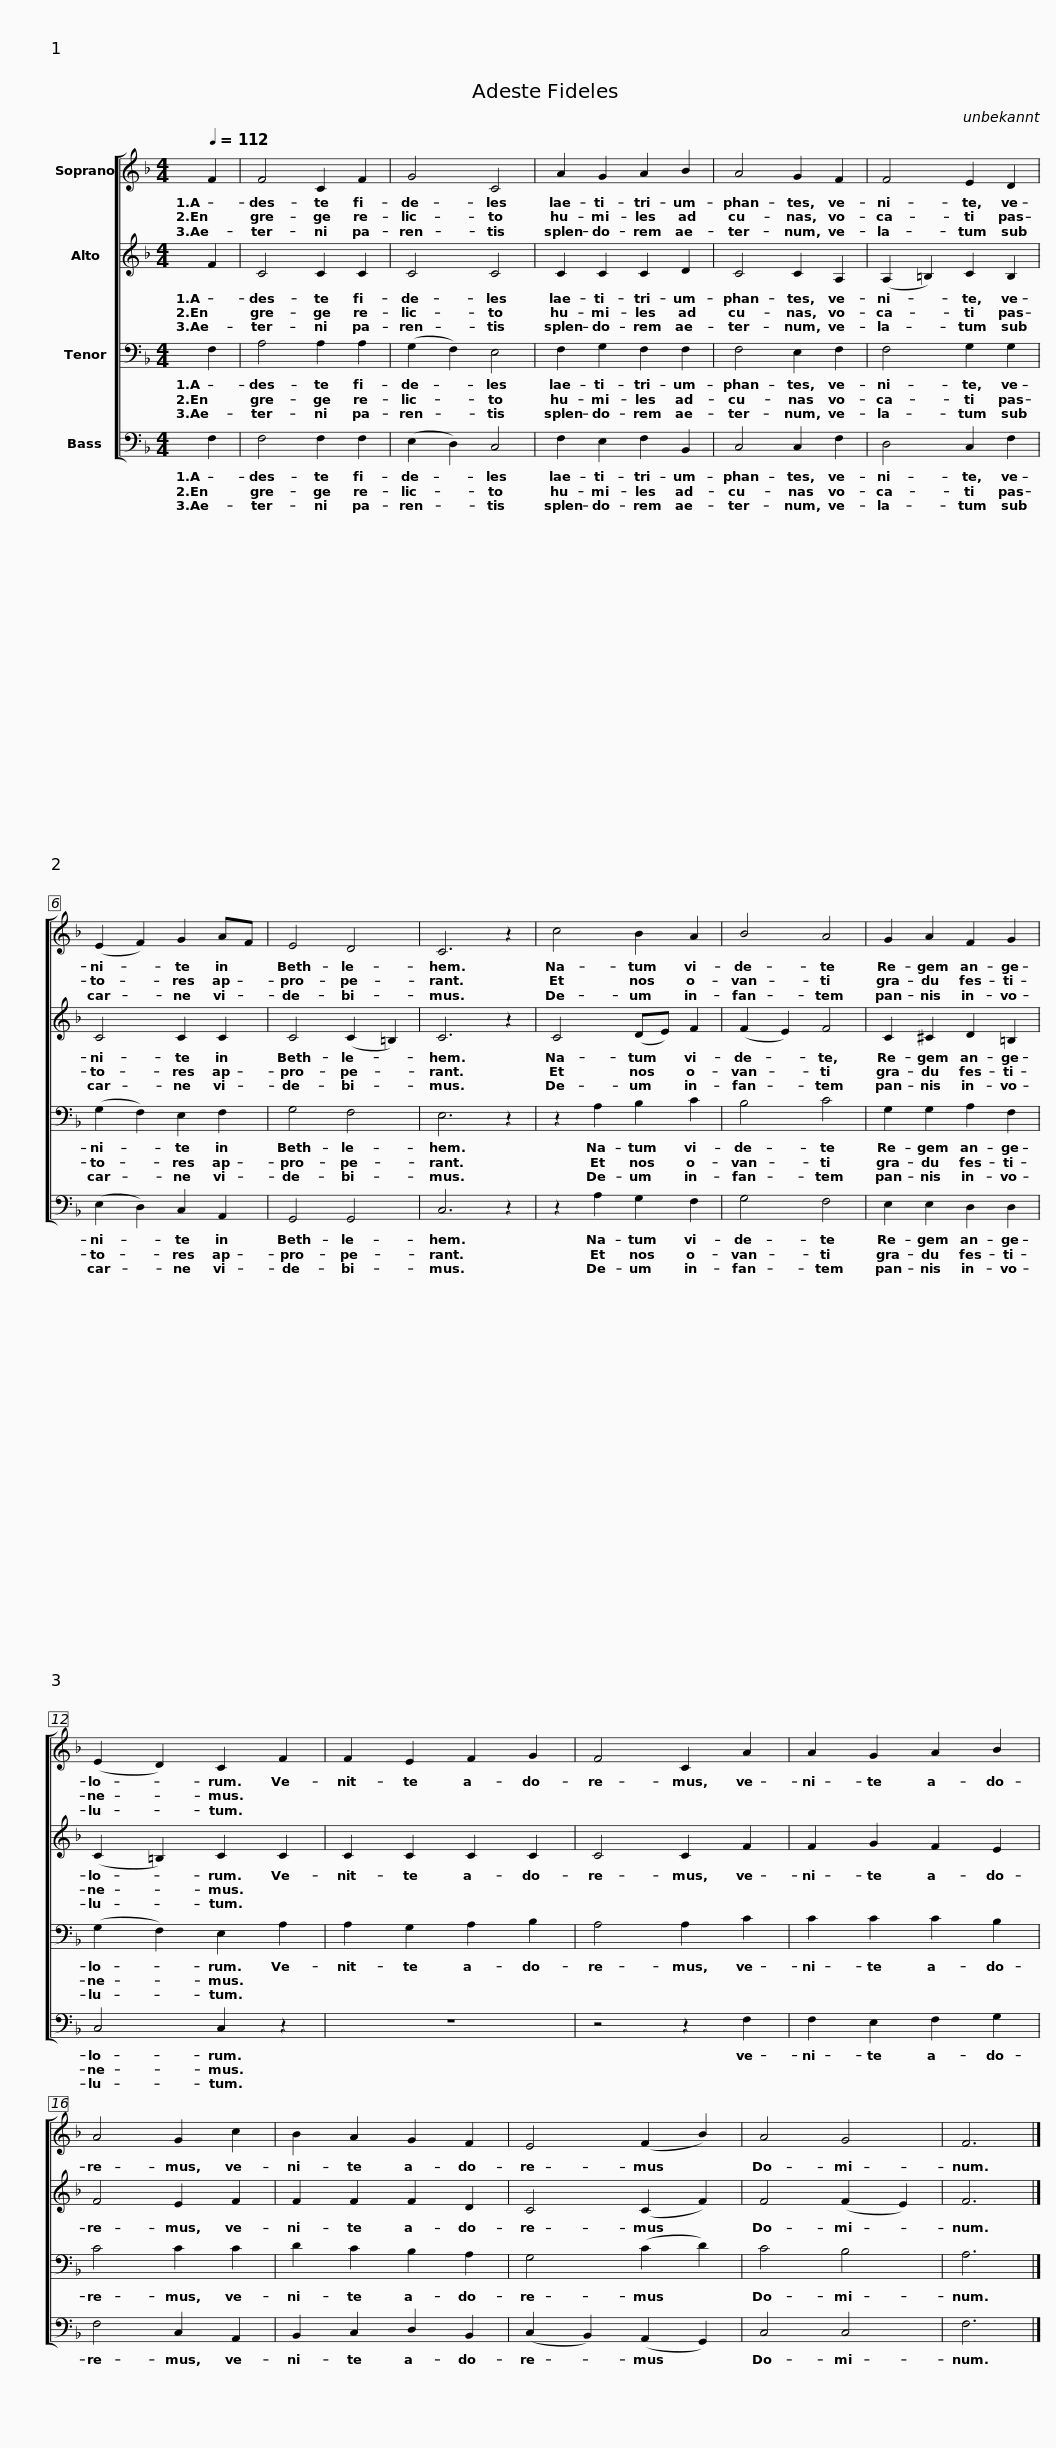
X:1
%%score [ 1 2 3 4 ]
L:1/8
Q:1/4=112
M:4/4
I:linebreak $
K:F
V:1 treble
V:2 treble
V:3 bass
V:4 bass
V:1
 F2 | F4 C2 F2 | G4 C4 | A2 G2 A2 B2 | A4 G2 F2 | %5
 F4 E2 D2 |$ (E2 F2) G2 AF | E4 D4 | C6 z2 | c4 B2 A2 | %10
 B4 A4 | G2 A2 F2 G2 |$ (E2 D2) C2 F2 | F2 E2 F2 G2 | F4 C2 A2 | %15
 A2 G2 A2 B2 | A4 G2 c2 | B2 A2 G2 F2 | E4 (F2 B2) |$ A4 G4 | %20
 F6 |] %21
V:2
 F2 | C4 C2 C2 | C4 C4 | C2 C2 C2 D2 | C4 C2 A,2 | %5
 (A,2 =B,2) C2 B,2 |$ C4 C2 C2 | C4 (C2 =B,2) | C6 z2 | C4 (DE) F2 | %10
 (F2 E2) F4 | C2 ^C2 D2 =B,2 |$ (C2 =B,2) C2 C2 | C2 C2 C2 C2 | C4 C2 F2 | %15
 F2 G2 F2 E2 | F4 E2 F2 | F2 F2 F2 D2 | C4 (C2 F2) |$ F4 (F2 E2) | %20
 F6 |] %21
V:3
 F,2 | A,4 A,2 A,2 | (G,2 F,2) E,4 | F,2 G,2 F,2 F,2 | F,4 E,2 F,2 | %5
 F,4 G,2 G,2 |$ (G,2 F,2) E,2 F,2 | G,4 F,4 | E,6 z2 | z2 A,2 B,2 C2 | %10
 B,4 C4 | G,2 G,2 A,2 F,2 |$ (G,2 F,2) E,2 A,2 | A,2 G,2 A,2 B,2 | A,4 A,2 C2 | %15
 C2 C2 C2 B,2 | C4 C2 C2 | D2 C2 B,2 A,2 | G,4 (C2 D2) |$ C4 B,4 | %20
 A,6 |] %21
V:4
 F,2 | F,4 F,2 F,2 | (E,2 D,2) C,4 | F,2 E,2 F,2 B,,2 | C,4 C,2 F,2 | %5
 D,4 C,2 F,2 |$ (E,2 D,2) C,2 A,,2 | G,,4 G,,4 | C,6 z2 | z2 A,2 G,2 F,2 | %10
 G,4 F,4 | E,2 E,2 D,2 D,2 |$ C,4 C,2 z2 | z8 | z4 z2 F,2 | %15
 F,2 E,2 F,2 G,2 | F,4 C,2 A,,2 | B,,2 C,2 D,2 B,,2 | (C,2 B,,2) (A,,2 G,,2) |$ C,4 C,4 | %20
 F,6 |] %21
